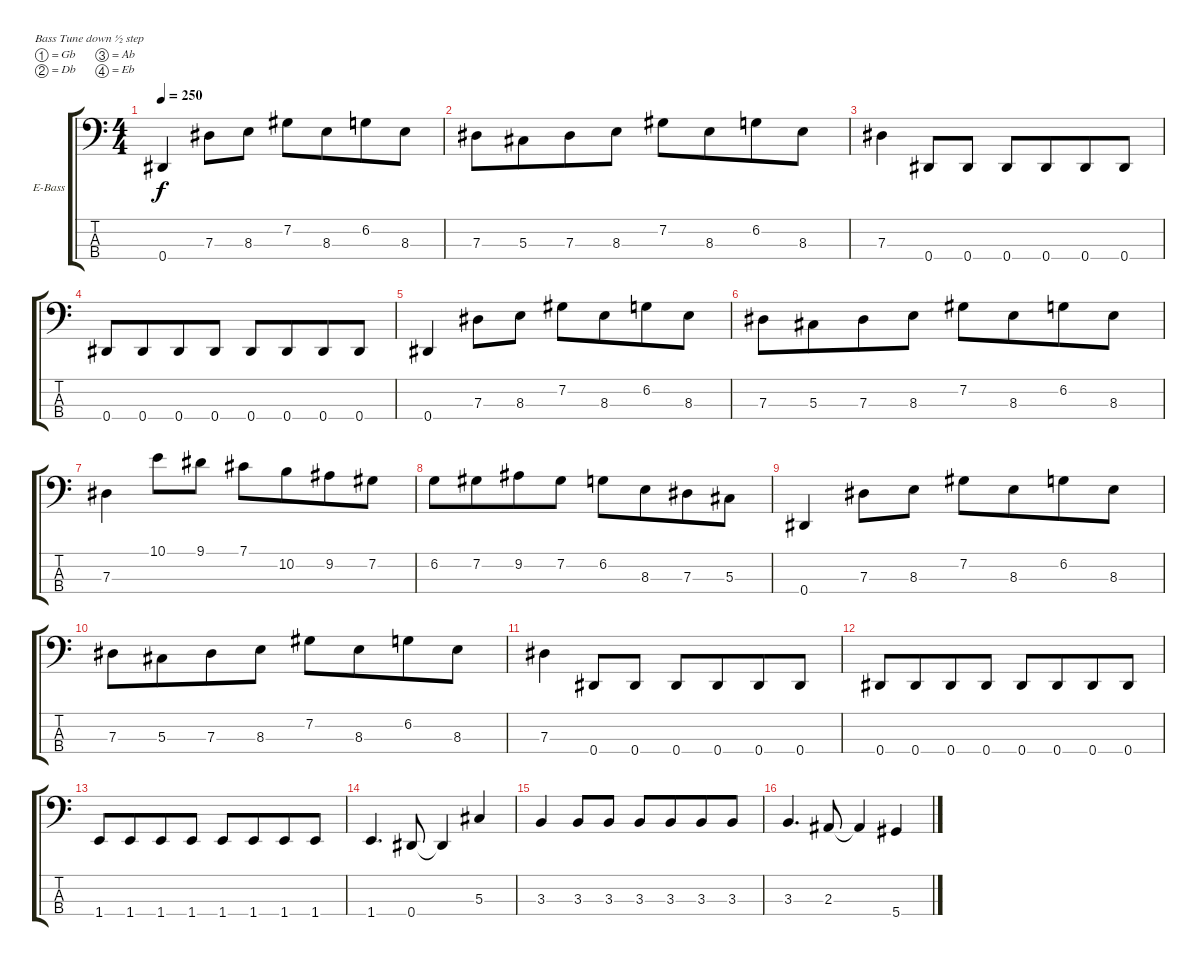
\bracketExtendMode groupsimilarinstruments
\firstSystemTrackNameOrientation horizontal
\otherSystemsTrackNameOrientation horizontal
\track ("Basszusgitár (Barry Dunaway)" "E-Bass") {instrument electricbassfinger}
\staff {score tabs}
\tuning (Gb2 Db2 Ab1 Eb1)
\ts (4 4)
\tempo 250
\clef f4
\ks c
0.4.4{dy f} 7.3.8 8.3.8 7.2.8 8.3.8{beam merge} 6.2.8 8.3.8 |
7.3.8 5.3.8{beam merge} 7.3.8 8.3.8 7.2.8 8.3.8{beam merge} 6.2.8 8.3.8 |
7.3.4 0.4.8 0.4.8 0.4.8 0.4.8{beam merge} 0.4.8 0.4.8 |
0.4.8 0.4.8{beam merge} 0.4.8 0.4.8 0.4.8 0.4.8{beam merge} 0.4.8 0.4.8 |
0.4.4 7.3.8 8.3.8 7.2.8 8.3.8{beam merge} 6.2.8 8.3.8 |
7.3.8 5.3.8{beam merge} 7.3.8 8.3.8 7.2.8 8.3.8{beam merge} 6.2.8 8.3.8 |
7.3.4 10.1.8 9.1.8 7.1.8{beam merge} 10.2.8{beam merge} 9.2.8{beam merge} 7.2.8 |
6.2.8 7.2.8{beam merge} 9.2.8 7.2.8 6.2.8 8.3.8{beam merge} 7.3.8 5.3.8 |
0.4.4 7.3.8 8.3.8 7.2.8 8.3.8{beam merge} 6.2.8 8.3.8 |
7.3.8 5.3.8{beam merge} 7.3.8 8.3.8 7.2.8 8.3.8{beam merge} 6.2.8 8.3.8 |
7.3.4 0.4.8 0.4.8 0.4.8 0.4.8{beam merge} 0.4.8 0.4.8 |
0.4.8 0.4.8{beam merge} 0.4.8 0.4.8 0.4.8 0.4.8{beam merge} 0.4.8 0.4.8 |
1.4.8 1.4.8{beam merge} 1.4.8 1.4.8 1.4.8 1.4.8{beam merge} 1.4.8 1.4.8 |
1.4.4{d} 0.4.8 0.4{t}.4 5.3.4 |
3.3.4 3.3.8 3.3.8 3.3.8 3.3.8{beam merge} 3.3.8 3.3.8 |
3.3.4{d} 2.3.8 2.3{t}.4 5.4.4
